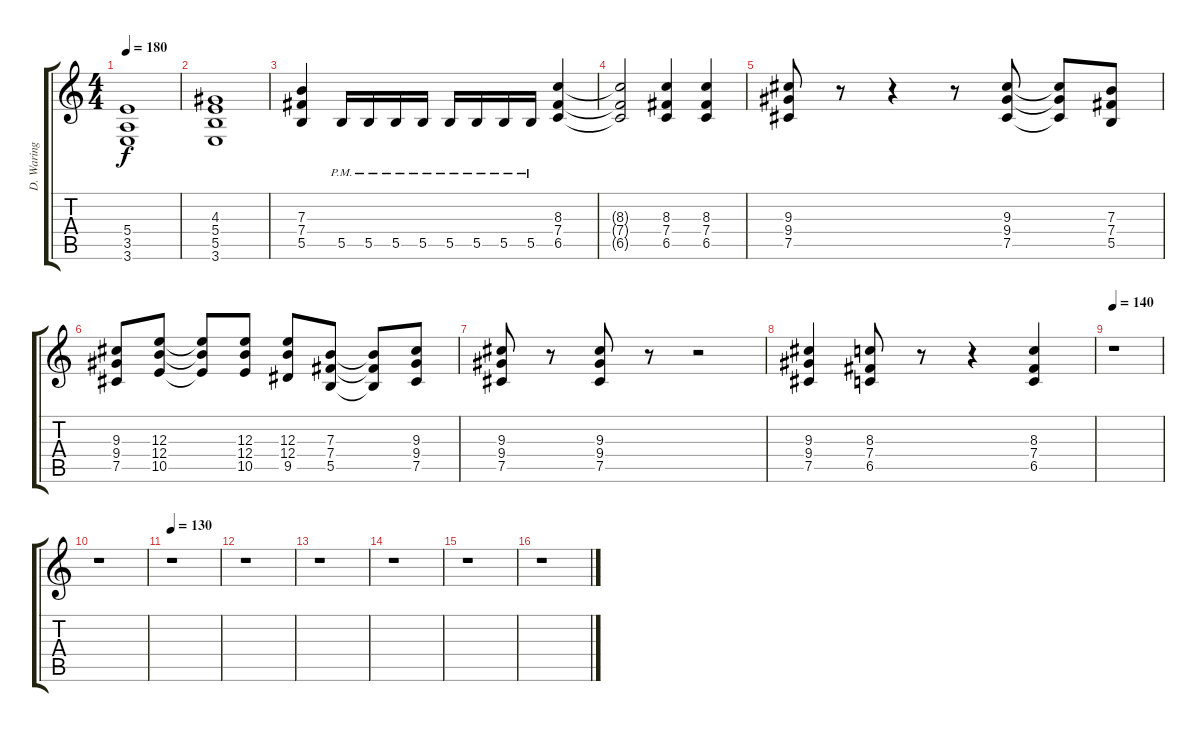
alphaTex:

\track ("D. Waring Gtr." "D. Waring ") {instrument distortionguitar}
\staff {score tabs}
\tuning (Db4 Ab3 E3 B2 Gb2 Db2) {hide}
\ts (4 4)
\tempo 180
\clef g2
\ks c
(5.4 3.5 3.6).1{dy f} |
(4.3 5.4 5.5 3.6).1 |
(7.3 7.4 5.5).4 5.5{pm}.16 5.5{pm}.16 5.5{pm}.16 5.5{pm}.16 5.5{pm}.16 5.5{pm}.16 5.5{pm}.16 5.5{pm}.16 (8.3 7.4 6.5).4 |
(8.3{t} 7.4{t} 6.5{t}).2 (8.3 7.4 6.5).4 (8.3 7.4 6.5).4 |
(9.3 9.4 7.5).8 r.8 r.4 r.8 (9.3 9.4 7.5).8 (9.3{t} 9.4{t} 7.5{t}).8 (7.3 7.4 5.5).8 |
(9.3 9.4 7.5).8 (12.3 12.4 10.5).8 (12.3{t} 12.4{t} 10.5{t}).8 (12.3 12.4 10.5).8 (12.3 12.4 9.5).8 (7.3 7.4 5.5).8 (7.3{t} 7.4{t} 5.5{t}).8 (9.3 9.4 7.5).8 |
(9.3 9.4 7.5).8 r.8 (9.3 9.4 7.5).8 r.8 r.2 |
(9.3 9.4 7.5).4 (8.3 7.4 6.5).8 r.8 r.4 (8.3 7.4 6.5).4 |
\tempo 140
r.1 |
r.1 |
\tempo 130
r.1 |
r.1 |
r.1 |
r.1 |
r.1 |
r.1
